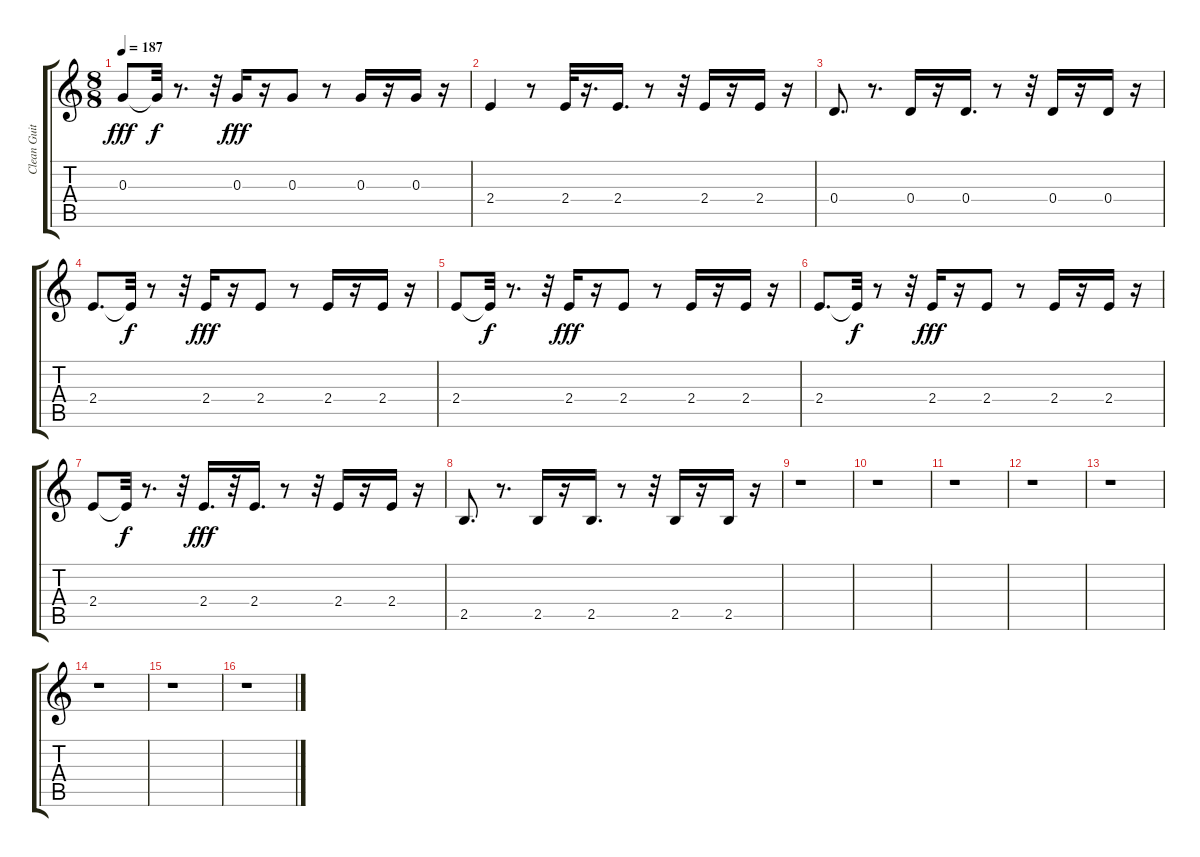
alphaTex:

\track ("Clean Guitar2" "Clean Guit") {instrument electricguitarmuted}
\staff {score tabs}
\tuning (E4 B3 G3 D3 A2 E2) {hide}
\ts (8 8)
\tempo 187
\clef g2
\ks c
0.3.8{dy fff} 0.3{t}.32{dy f} r.8{d} r.32 0.3.16{dy fff} r.16 0.3.8 r.8 0.3.16 r.16 0.3.16 r.16 |
2.4.4 r.8 2.4.32 r.16{d} 2.4.16{d} r.8 r.32 2.4.16 r.16 2.4.16 r.16 |
0.4.8{d} r.8{d} 0.4.16 r.16 0.4.16{d} r.8 r.32 0.4.16 r.16 0.4.16 r.16 |
2.4.8{d} 2.4{t}.32{dy f} r.8 r.32 2.4.16{dy fff} r.16 2.4.8 r.8 2.4.16 r.16 2.4.16 r.16 |
2.4.8 2.4{t}.32{dy f} r.8{d} r.32 2.4.16{dy fff} r.16 2.4.8 r.8 2.4.16 r.16 2.4.16 r.16 |
2.4.8{d} 2.4{t}.32{dy f} r.8 r.32 2.4.16{dy fff} r.16 2.4.8 r.8 2.4.16 r.16 2.4.16 r.16 |
2.4.8 2.4{t}.32{dy f} r.8{d} r.32 2.4.16{d dy fff} r.32 2.4.16{d} r.8 r.32 2.4.16 r.16 2.4.16 r.16 |
2.5.8{d} r.8{d} 2.5.16 r.16 2.5.16{d} r.8 r.32 2.5.16 r.16 2.5.16 r.16 |
r.1 |
r.1 |
r.1 |
r.1 |
r.1 |
r.1 |
r.1 |
r.1
